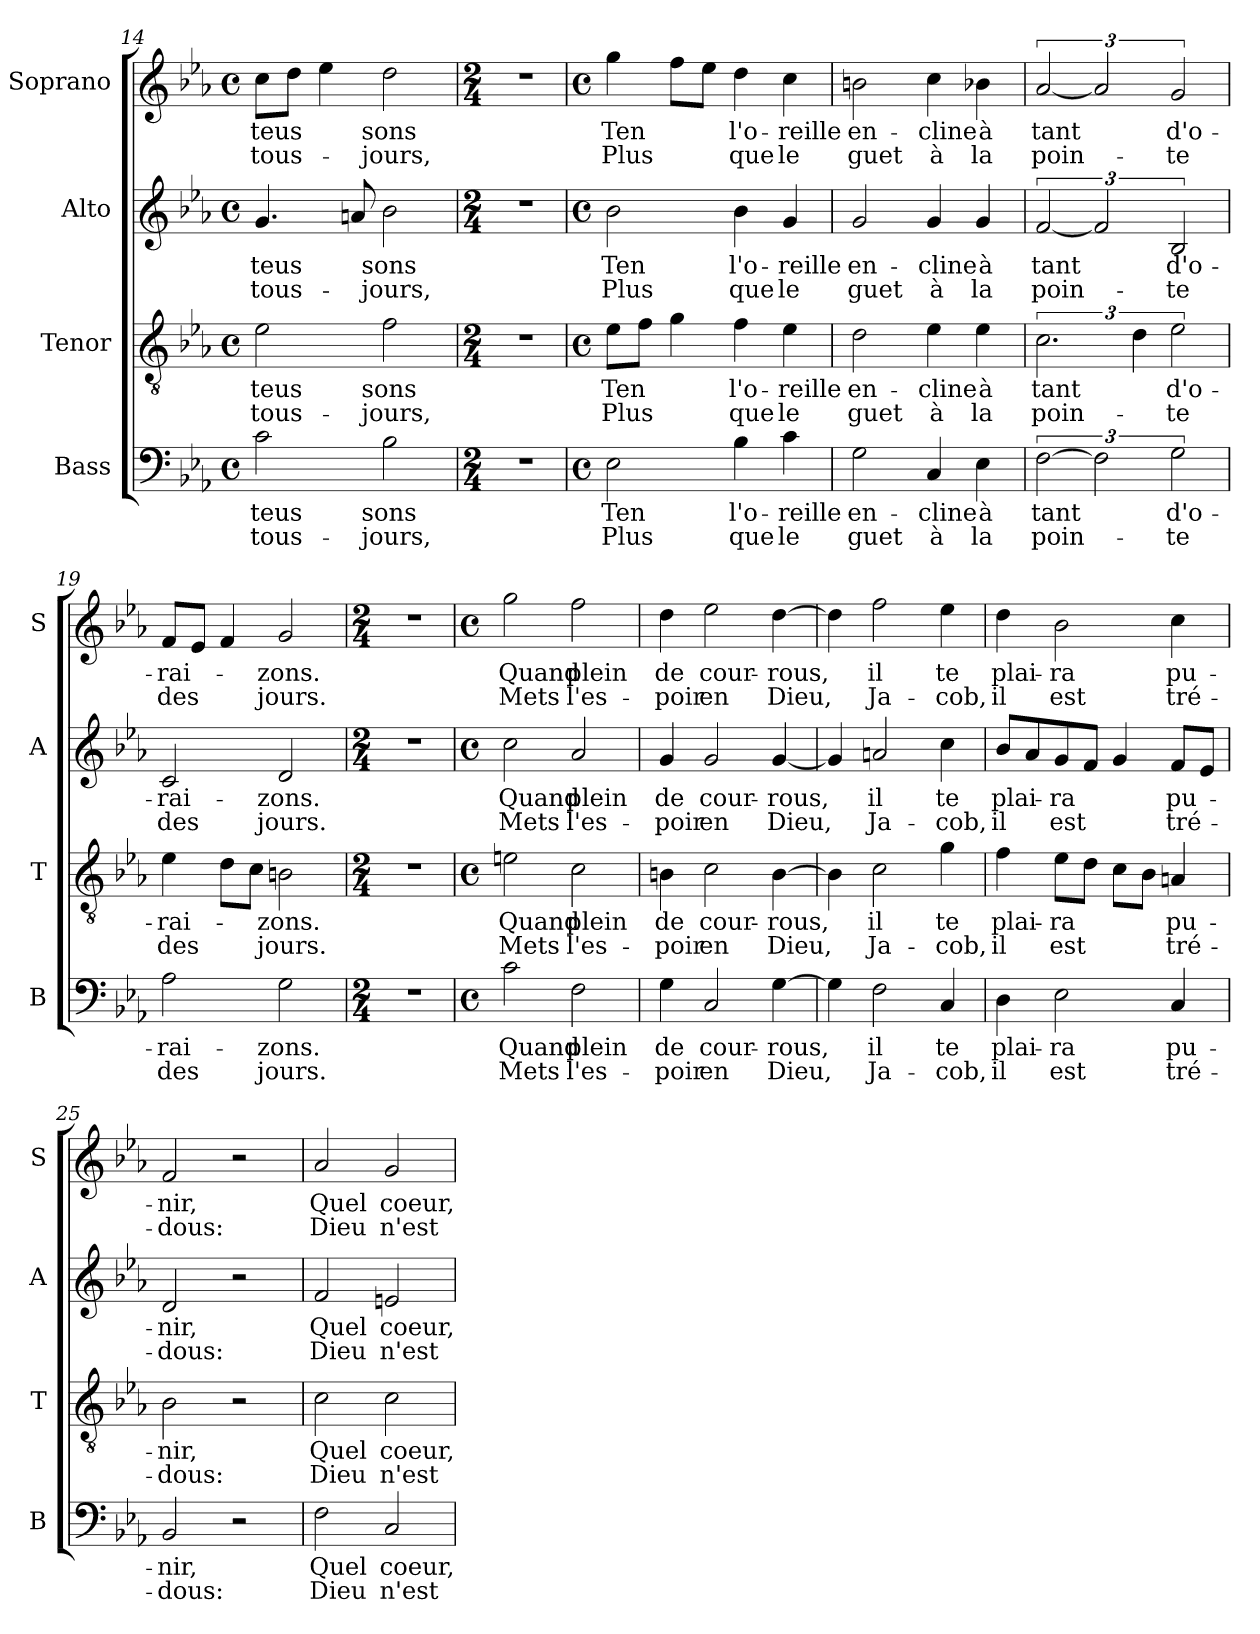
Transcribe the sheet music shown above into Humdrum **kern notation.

**kern	**text	**text	**kern	**text	**text	**kern	**text	**text	**kern	**text	**text
*part4	*part4	*part4	*part3	*part3	*part3	*part2	*part2	*part2	*part1	*part1	*part1
*staff4	*staff4	*staff4	*staff3	*staff3	*staff3	*staff2	*staff2	*staff2	*staff1	*staff1	*staff1
*I"Bass	*	*	*I"Tenor	*	*	*I"Alto	*	*	*I"Soprano	*	*
*I'B	*	*	*I'T	*	*	*I'A	*	*	*I'S	*	*
*clefF4	*	*	*clefGv2	*	*	*clefG2	*	*	*clefG2	*	*
*k[b-e-a-]	*	*	*k[b-e-a-]	*	*	*k[b-e-a-]	*	*	*k[b-e-a-]	*	*
*E-:	*	*	*E-:	*	*	*E-:	*	*	*E-:	*	*
*M4/4	*	*	*M4/4	*	*	*M4/4	*	*	*M4/4	*	*
*met(c)	*	*	*met(c)	*	*	*met(c)	*	*	*met(c)	*	*
=14	=14	=14	=14	=14	=14	=14	=14	=14	=14	=14	=14
!	!LO:LY:b	!LO:LY:b	!	!LO:LY:b	!LO:LY:b	!	!LO:LY:b	!LO:LY:b	!	!LO:LY:b	!LO:LY:b
2c\	-teus	tous-	2e-\	-teus	tous-	4.g/	-teus	tous-	8cc\L	-teus	tous-
.	.	.	.	.	.	.	.	.	8dd\J	.	.
.	.	.	.	.	.	.	.	.	4ee-\	.	.
.	.	.	.	.	.	8an/	.	.	.	.	.
!	!LO:LY:b	!LO:LY:b	!	!LO:LY:b	!LO:LY:b	!	!LO:LY:b	!LO:LY:b	!	!LO:LY:b	!LO:LY:b
2B-\	sons	-jours,	2f\	sons	-jours,	2b-\	sons	-jours,	2dd\	sons	-jours,
=15	=15	=15	=15	=15	=15	=15	=15	=15	=15	=15	=15
*M2/4	*	*	*M2/4	*	*	*M2/4	*	*	*M2/4	*	*
2r	.	.	2r	.	.	2r	.	.	2r	.	.
!!LO:LB:g=z
=16	=16	=16	=16	=16	=16	=16	=16	=16	=16	=16	=16
*M4/4	*	*	*M4/4	*	*	*M4/4	*	*	*M4/4	*	*
*met(c)	*	*	*met(c)	*	*	*met(c)	*	*	*met(c)	*	*
!	!LO:LY:b	!LO:LY:b	!	!LO:LY:b	!LO:LY:b	!	!LO:LY:b	!LO:LY:b	!	!LO:LY:b	!LO:LY:b
2E-\	Ten	Plus	8e-\L	Ten	Plus	2b-\	Ten	Plus	4gg\	Ten	Plus
.	.	.	8f\J	.	.	.	.	.	.	.	.
.	.	.	4g\	.	.	.	.	.	8ff\L	.	.
.	.	.	.	.	.	.	.	.	8ee-\J	.	.
!	!LO:LY:b	!LO:LY:b	!	!LO:LY:b	!LO:LY:b	!	!LO:LY:b	!LO:LY:b	!	!LO:LY:b	!LO:LY:b
4B-\	l'o-	que	4f\	l'o-	que	4b-\	l'o-	que	4dd\	l'o-	que
!	!LO:LY:b	!LO:LY:b	!	!LO:LY:b	!LO:LY:b	!	!LO:LY:b	!LO:LY:b	!	!LO:LY:b	!LO:LY:b
4c\	-reille	le	4e-\	-reille	le	4g/	-reille	le	4cc\	-reille	le
=17	=17	=17	=17	=17	=17	=17	=17	=17	=17	=17	=17
!	!LO:LY:b	!LO:LY:b	!	!LO:LY:b	!LO:LY:b	!	!LO:LY:b	!LO:LY:b	!	!LO:LY:b	!LO:LY:b
2G\	en-	guet	2d\	en-	guet	2g/	en-	guet	2bn\	en-	guet
!	!LO:LY:b	!LO:LY:b	!	!LO:LY:b	!LO:LY:b	!	!LO:LY:b	!LO:LY:b	!	!LO:LY:b	!LO:LY:b
4C/	-cline	à	4e-\	-cline	à	4g/	-cline	à	4cc\	-cline	à
!	!LO:LY:b	!LO:LY:b	!	!LO:LY:b	!LO:LY:b	!	!LO:LY:b	!LO:LY:b	!	!LO:LY:b	!LO:LY:b
4E-\	à	la	4e-\	à	la	4g/	à	la	4b-X\	à	la
=18	=18	=18	=18	=18	=18	=18	=18	=18	=18	=18	=18
!	!LO:LY:b	!LO:LY:b	!	!LO:LY:b	!LO:LY:b	!	!LO:LY:b	!LO:LY:b	!	!LO:LY:b	!LO:LY:b
[3F\	tant	poin-	3.c\	tant	poin-	[3f/	tant	poin-	[3a-/	tant	poin-
3F\]	.	.	.	.	.	3f/]	.	.	3a-/]	.	.
.	.	.	6d\	.	.	.	.	.	.	.	.
!	!LO:LY:b	!LO:LY:b	!	!LO:LY:b	!LO:LY:b	!	!LO:LY:b	!LO:LY:b	!	!LO:LY:b	!LO:LY:b
3G\	d'o-	-te	3e-\	d'o-	-te	3B-/	d'o-	-te	3g/	d'o-	-te
=19	=19	=19	=19	=19	=19	=19	=19	=19	=19	=19	=19
!	!LO:LY:b	!LO:LY:b	!	!LO:LY:b	!LO:LY:b	!	!LO:LY:b	!LO:LY:b	!	!LO:LY:b	!LO:LY:b
2A-\	-rai-	des	4e-\	-rai-	des	2c/	-rai-	des	8f/L	-rai-	des
.	.	.	.	.	.	.	.	.	8e-/J	.	.
.	.	.	8d\L	.	.	.	.	.	4f/	.	.
.	.	.	8c\J	.	.	.	.	.	.	.	.
!	!LO:LY:b	!LO:LY:b	!	!LO:LY:b	!LO:LY:b	!	!LO:LY:b	!LO:LY:b	!	!LO:LY:b	!LO:LY:b
2G\	-zons.	jours.	2Bn\	-zons.	jours.	2d/	-zons.	jours.	2g/	-zons.	jours.
=20	=20	=20	=20	=20	=20	=20	=20	=20	=20	=20	=20
*M2/4	*	*	*M2/4	*	*	*M2/4	*	*	*M2/4	*	*
2r	.	.	2r	.	.	2r	.	.	2r	.	.
!!LO:PB:g=z
=21	=21	=21	=21	=21	=21	=21	=21	=21	=21	=21	=21
*M4/4	*	*	*M4/4	*	*	*M4/4	*	*	*M4/4	*	*
*met(c)	*	*	*met(c)	*	*	*met(c)	*	*	*met(c)	*	*
!	!LO:LY:b	!LO:LY:b	!	!LO:LY:b	!LO:LY:b	!	!LO:LY:b	!LO:LY:b	!	!LO:LY:b	!LO:LY:b
2c\	Quand	Mets	2en\	Quand	Mets	2cc\	Quand	Mets	2gg\	Quand	Mets
!	!LO:LY:b	!LO:LY:b	!	!LO:LY:b	!LO:LY:b	!	!LO:LY:b	!LO:LY:b	!	!LO:LY:b	!LO:LY:b
2F\	plein	l'es-	2c\	plein	l'es-	2a-/	plein	l'es-	2ff\	plein	l'es-
=22	=22	=22	=22	=22	=22	=22	=22	=22	=22	=22	=22
!	!LO:LY:b	!LO:LY:b	!	!LO:LY:b	!LO:LY:b	!	!LO:LY:b	!LO:LY:b	!	!LO:LY:b	!LO:LY:b
4G\	de	-poir	4Bn\	de	-poir	4g/	de	-poir	4dd\	de	-poir
!	!LO:LY:b	!LO:LY:b	!	!LO:LY:b	!LO:LY:b	!	!LO:LY:b	!LO:LY:b	!	!LO:LY:b	!LO:LY:b
2C/	cour-	en	2c\	cour-	en	2g/	cour-	en	2ee-\	cour-	en
!	!LO:LY:b	!LO:LY:b	!	!LO:LY:b	!LO:LY:b	!	!LO:LY:b	!LO:LY:b	!	!LO:LY:b	!LO:LY:b
[4G\	-rous,	Dieu,	[4B\	-rous,	Dieu,	[4g/	-rous,	Dieu,	[4dd\	-rous,	Dieu,
=23	=23	=23	=23	=23	=23	=23	=23	=23	=23	=23	=23
4G\]	.	.	4B\]	.	.	4g/]	.	.	4dd\]	.	.
!	!LO:LY:b	!LO:LY:b	!	!LO:LY:b	!LO:LY:b	!	!LO:LY:b	!LO:LY:b	!	!LO:LY:b	!LO:LY:b
2F\	il	Ja-	2c\	il	Ja-	2an/	il	Ja-	2ff\	il	Ja-
!	!LO:LY:b	!LO:LY:b	!	!LO:LY:b	!LO:LY:b	!	!LO:LY:b	!LO:LY:b	!	!LO:LY:b	!LO:LY:b
4C/	te	-cob,	4g\	te	-cob,	4cc\	te	-cob,	4ee-\	te	-cob,
=24	=24	=24	=24	=24	=24	=24	=24	=24	=24	=24	=24
!	!LO:LY:b	!LO:LY:b	!	!LO:LY:b	!LO:LY:b	!	!LO:LY:b	!LO:LY:b	!	!LO:LY:b	!LO:LY:b
4D\	plai-	il	4f\	plai-	il	8b-/L	plai-	il	4dd\	plai-	il
.	.	.	.	.	.	8a-/	.	.	.	.	.
!	!LO:LY:b	!LO:LY:b	!	!LO:LY:b	!LO:LY:b	!	!LO:LY:b	!LO:LY:b	!	!LO:LY:b	!LO:LY:b
2E-\	-ra	est	8e-\L	-ra	est	8g/	-ra	est	2b-\	-ra	est
.	.	.	8d\J	.	.	8f/J	.	.	.	.	.
.	.	.	8c\L	.	.	4g/	.	.	.	.	.
.	.	.	8B-\J	.	.	.	.	.	.	.	.
!	!LO:LY:b	!LO:LY:b	!	!LO:LY:b	!LO:LY:b	!	!LO:LY:b	!LO:LY:b	!	!LO:LY:b	!LO:LY:b
4C/	pu-	tré-	4An/	pu-	tré-	8f/L	pu-	tré-	4cc\	pu-	tré-
.	.	.	.	.	.	8e-/J	.	.	.	.	.
=25	=25	=25	=25	=25	=25	=25	=25	=25	=25	=25	=25
!	!LO:LY:b	!LO:LY:b	!	!LO:LY:b	!LO:LY:b	!	!LO:LY:b	!LO:LY:b	!	!LO:LY:b	!LO:LY:b
2BB-/	-nir,	-dous:	2B-\	-nir,	-dous:	2d/	-nir,	-dous:	2f/	-nir,	-dous:
2r	.	.	2r	.	.	2r	.	.	2r	.	.
!!LO:LB:g=z
=26	=26	=26	=26	=26	=26	=26	=26	=26	=26	=26	=26
!	!LO:LY:b	!LO:LY:b	!	!LO:LY:b	!LO:LY:b	!	!LO:LY:b	!LO:LY:b	!	!LO:LY:b	!LO:LY:b
2F\	Quel	Dieu	2c\	Quel	Dieu	2f/	Quel	Dieu	2a-/	Quel	Dieu
!	!LO:LY:b	!LO:LY:b	!	!LO:LY:b	!LO:LY:b	!	!LO:LY:b	!LO:LY:b	!	!LO:LY:b	!LO:LY:b
2C/	coeur,	n'est	2c\	coeur,	n'est	2en/	coeur,	n'est	2g/	coeur,	n'est
=	=	=	=	=	=	=	=	=	=	=	=
*-	*-	*-	*-	*-	*-	*-	*-	*-	*-	*-	*-
